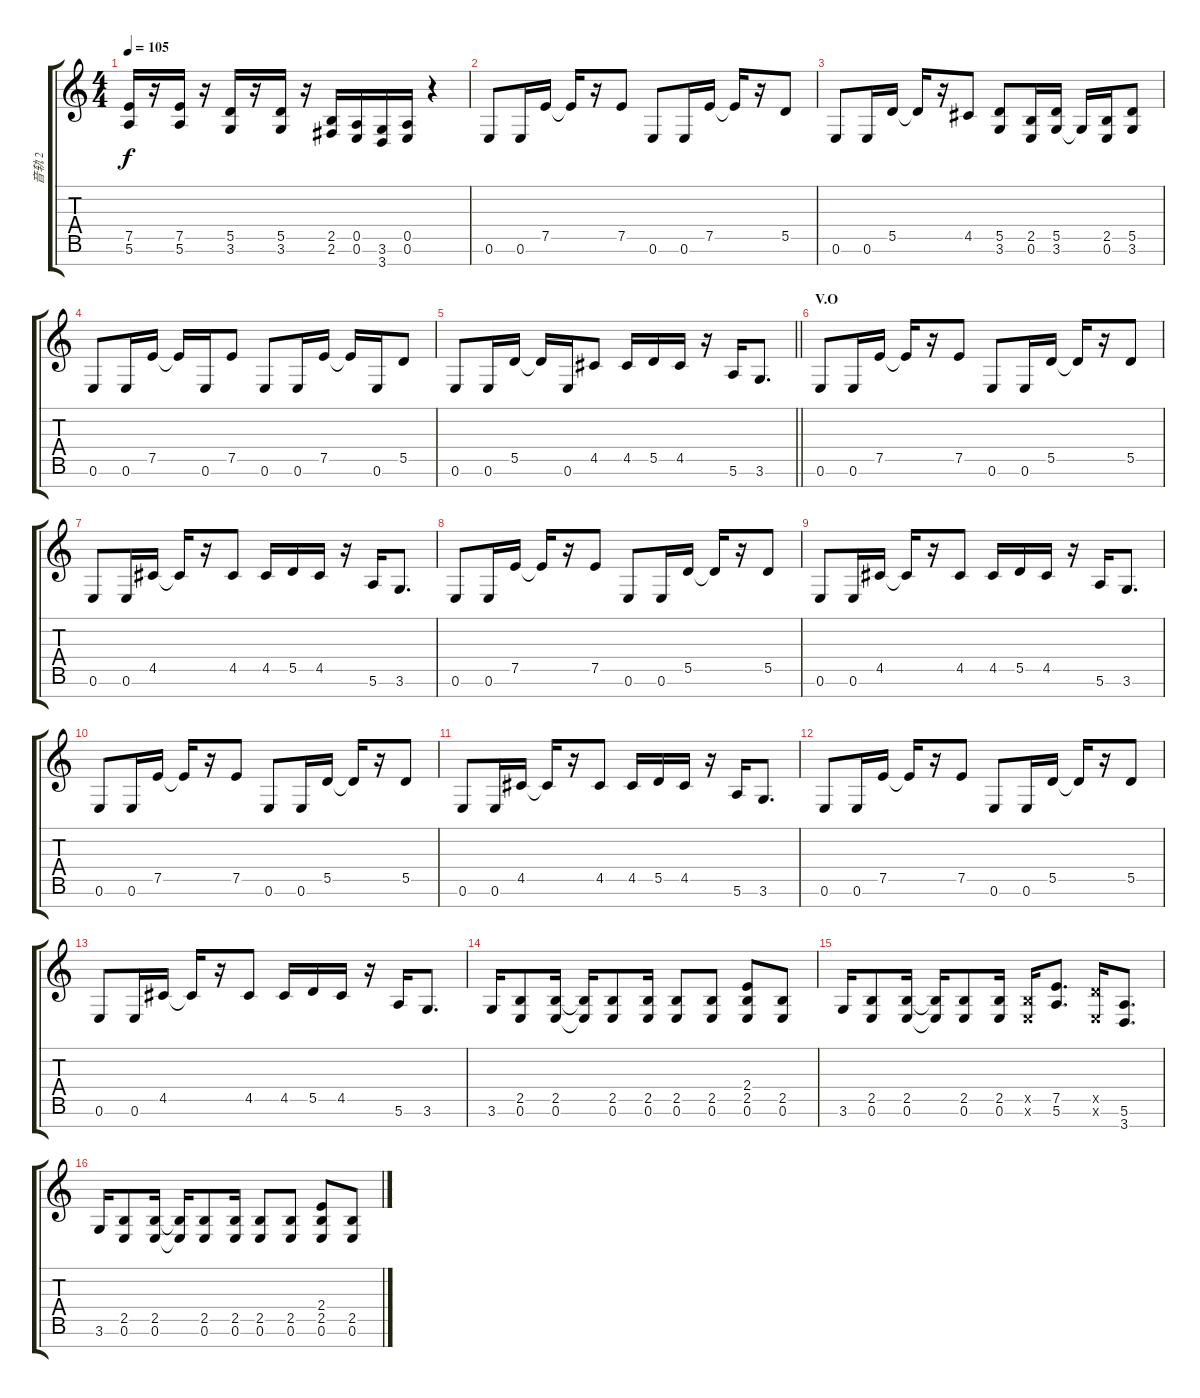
\track ("音轨 2" "音轨 2") {instrument distortionguitar}
\staff {score tabs}
\tuning (E4 B3 G3 D3 A2 E2 B1) {hide}
\ts (4 4)
\tempo 105
\clef g2
\ks c
(7.5 5.6).16{dy f} r.16 (7.5 5.6).16 r.16 (5.5 3.6).16 r.16 (5.5 3.6).16 r.16 (2.5 2.6).16 (0.5 0.6).16 (3.6 3.7).16 (0.5 0.6).16 r.4 |
0.6.8 0.6.16 7.5.16 7.5{t}.16 r.16 7.5.8 0.6.8 0.6.16 7.5.16 7.5{t}.16 r.16 5.5.8 |
0.6.8 0.6.16 5.5.16 5.5{t}.16 r.16 4.5.8 (5.5 3.6).8 (2.5 0.6).16 (5.5 3.6).16 3.6{t}.16 (2.5 0.6).16 (5.5 3.6).8 |
0.6.8 0.6.16 7.5.16 7.5{t}.16 0.6.16 7.5.8 0.6.8 0.6.16 7.5.16 7.5{t}.16 0.6.16 5.5.8 |
\barLineRight lightlight
0.6.8 0.6.16 5.5.16 5.5{t}.16 0.6.16 4.5.8 4.5.16 5.5.16 4.5.16 r.16 5.6.16 3.6.8{d} |
\section ("" "V.O")
0.6.8 0.6.16 7.5.16 7.5{t}.16 r.16 7.5.8 0.6.8 0.6.16 5.5.16 5.5{t}.16 r.16 5.5.8 |
0.6.8 0.6.16 4.5.16 4.5{t}.16 r.16 4.5.8 4.5.16 5.5.16 4.5.16 r.16 5.6.16 3.6.8{d} |
0.6.8 0.6.16 7.5.16 7.5{t}.16 r.16 7.5.8 0.6.8 0.6.16 5.5.16 5.5{t}.16 r.16 5.5.8 |
0.6.8 0.6.16 4.5.16 4.5{t}.16 r.16 4.5.8 4.5.16 5.5.16 4.5.16 r.16 5.6.16 3.6.8{d} |
0.6.8 0.6.16 7.5.16 7.5{t}.16 r.16 7.5.8 0.6.8 0.6.16 5.5.16 5.5{t}.16 r.16 5.5.8 |
0.6.8 0.6.16 4.5.16 4.5{t}.16 r.16 4.5.8 4.5.16 5.5.16 4.5.16 r.16 5.6.16 3.6.8{d} |
0.6.8 0.6.16 7.5.16 7.5{t}.16 r.16 7.5.8 0.6.8 0.6.16 5.5.16 5.5{t}.16 r.16 5.5.8 |
0.6.8 0.6.16 4.5.16 4.5{t}.16 r.16 4.5.8 4.5.16 5.5.16 4.5.16 r.16 5.6.16 3.6.8{d} |
3.6.16 (2.5 0.6).8 (2.5 0.6).16 (2.5{t} 0.6{t}).16 (2.5 0.6).8 (2.5 0.6).16 (2.5 0.6).8 (2.5 0.6).8 (2.4 2.5 0.6).8 (2.5 0.6).8 |
3.6.16 (2.5 0.6).8 (2.5 0.6).16 (2.5{t} 0.6{t}).16 (2.5 0.6).8 (2.5 0.6).16 (2.5{x} 0.6{x}).16 (7.5 5.6).8{d} (5.5{x} 0.6{x}).16 (5.6 3.7).8{d} |
3.6.16 (2.5 0.6).8 (2.5 0.6).16 (2.5{t} 0.6{t}).16 (2.5 0.6).8 (2.5 0.6).16 (2.5 0.6).8 (2.5 0.6).8 (2.4 2.5 0.6).8 (2.5 0.6).8
